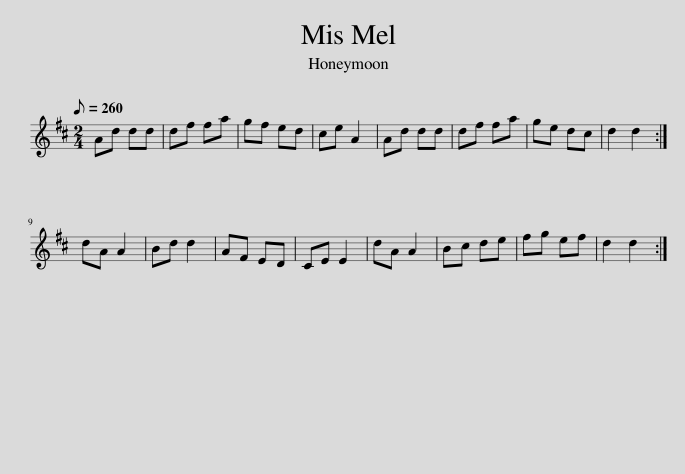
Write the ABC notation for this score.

X:1
L:1/8
Q:1/8=260
M:2/4
I:linebreak $
K:D
V:1 treble
V:1
 Ad dd | df fa | gf ed | ce A2 | Ad dd | %5
 df fa | ge dc | d2 d2 :|$ dA A2 | Bd d2 | %10
 AF ED | CE E2 | dA A2 | Bc de | fg ef | %15
 d2 d2 :| %16
